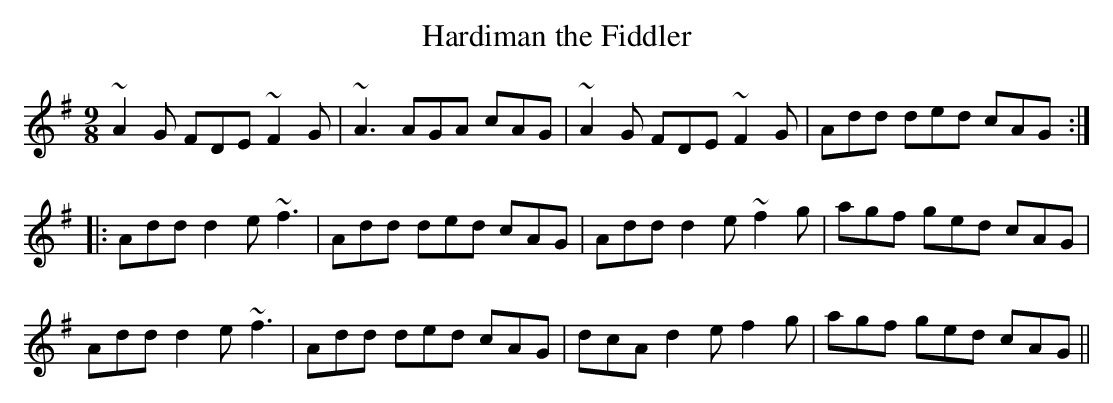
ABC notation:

X:1
T:Hardiman the Fiddler
M:9/8
K:Dmix
~A2G FDE ~F2G|~A3 AGA cAG|~A2G FDE ~F2G|Add ded cAG::!
Add d2e ~f3|Add ded cAG|Add d2e ~f2g|agf ged cAG|
Add d2e ~f3|Add ded cAG|dcA d2e f2g|agf ged cAG||
